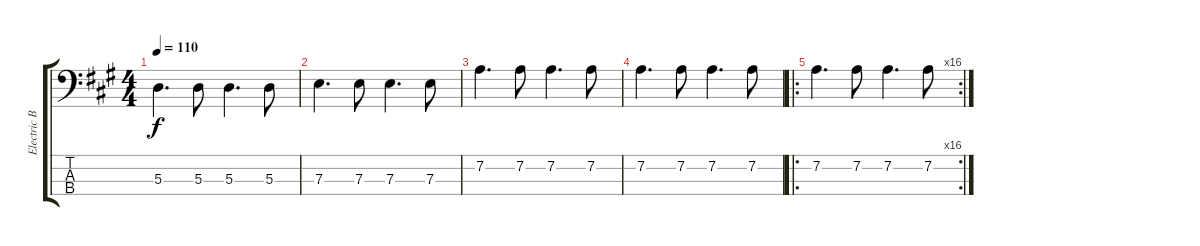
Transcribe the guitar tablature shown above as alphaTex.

\track ("Electric Bass" "Electric B") {instrument electricbassfinger}
\staff {score tabs}
\tuning (G2 D2 A1 E1) {hide}
\ts (4 4)
\tempo 110
\clef f4
\ks a
5.3.4{d dy f} 5.3.8 5.3.4{d} 5.3.8 |
7.3.4{d} 7.3.8 7.3.4{d} 7.3.8 |
7.2.4{d} 7.2.8 7.2.4{d} 7.2.8 |
7.2.4{d} 7.2.8 7.2.4{d} 7.2.8 |
\ro
\rc 16
7.2.4{d} 7.2.8 7.2.4{d} 7.2.8
